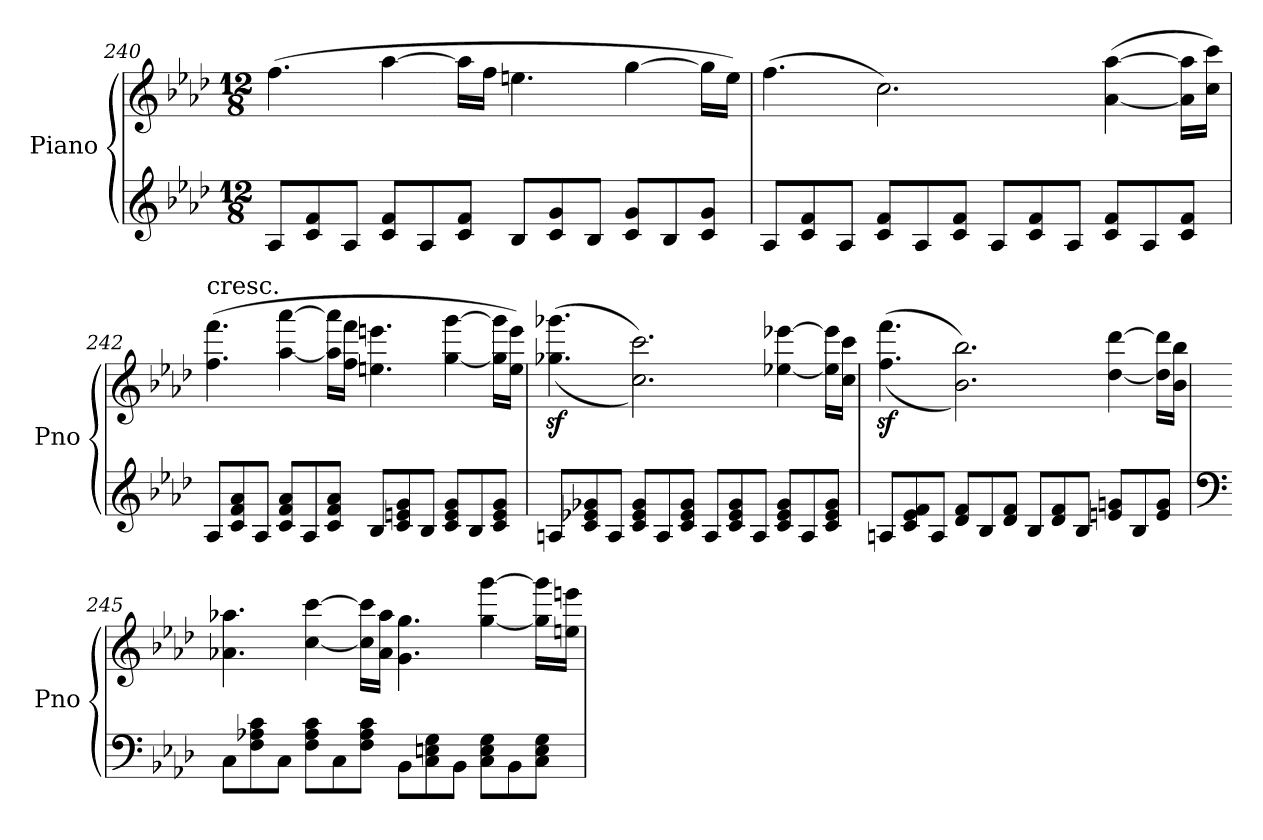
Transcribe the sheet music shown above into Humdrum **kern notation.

**kern	**kern
*part1	*part1
*staff2	*staff1
*I"Piano	*
*I'Pno	*
*clefG2	*clefG2
*k[b-e-a-d-]	*k[b-e-a-d-]
*A-:	*A-:
*M12/8	*M12/8
=240	=240
8A-/L	(>4.ff\
8c/ 8f/	.
8A-/J	.
8c/ 8f/L	[4aa-\
8A-/	.
8c/ 8f/J	16aa-\LL]
.	16ff\JJ
8B-/L	4.een\
8c/ 8g/	.
8B-/J	.
8c/ 8g/L	[4gg\
8B-/	.
8c/ 8g/J	16gg\LL]
.	16ee\JJ)
=241	=241
8A-/L	(>4.ff\
8c/ 8f/	.
8A-/J	.
8c/ 8f/L	2.cc\)
8A-/	.
8c/ 8f/J	.
8A-/L	.
8c/ 8f/	.
8A-/J	.
8c/ 8f/L	(>[4a-\ [4aa-\
8A-/	.
8c/ 8f/J	16a-\] 16aa-\]LL
.	16cc\ 16ccc\JJ)
=242	=242
!	!LO:TX:a:t=cresc.
8A-/L	(>4.ff\ 4.fff\
8c/ 8f/ 8a-/	.
8A-/J	.
8c/ 8f/ 8a-/L	[4aa-\ [4aaa-\
8A-/	.
8c/ 8f/ 8a-/J	16aa-\] 16aaa-\]LL
.	16ff\ 16fff\JJ
8B-/L	4.een\ 4.eeen\
8c/ 8en/ 8g/	.
8B-/J	.
8c/ 8e/ 8g/L	[4gg\ [4ggg\
8B-/	.
8c/ 8e/ 8g/J	16gg\] 16ggg\]LL
.	16ee\ 16eee\JJ)
=243	=243
8An/L	(>(>4.gg-X\z< 4.ggg-X\z<
8c/ 8e-X/ 8g-X/	.
8A/J	.
8c/ 8e-/ 8g-/L	2.cc\ 2.ccc\))
8A/	.
8c/ 8e-/ 8g-/J	.
8A/L	.
8c/ 8e-/ 8g-/	.
8A/J	.
8c/ 8e-/ 8g-/L	[4ee-X\ [4eee-X\
8A/	.
8c/ 8e-/ 8g-/J	16ee-\] 16eee-\]LL
.	16cc\ 16ccc\JJ
=244	=244
8An/L	(>(>4.ff\z< 4.fff\z<
8c/ 8e-/ 8f/	.
8A/J	.
8d-/ 8f/L	2.b-\ 2.bb-\))
8B-/	.
8d-/ 8f/J	.
8B-/L	.
8d-/ 8f/	.
8B-/J	.
8en/ 8gn/L	[4dd-\ [4ddd-\
8B-/	.
8e/ 8g/J	16dd-\] 16ddd-\]LL
.	16b-\ 16bb-\JJ
=245	=245
*clefF4	*
8C\L	4.a-X\ 4.aa-X\
8F\ 8A-X\ 8c\	.
8C\J	.
8F\ 8A-\ 8c\L	[4cc\ [4ccc\
8C\	.
8F\ 8A-\ 8c\J	16cc\] 16ccc\]LL
.	16a-\ 16aa-\JJ
8BB-\L	4.g\ 4.gg\
8C\ 8En\ 8G\	.
8BB-\J	.
8C\ 8E\ 8G\L	[4gg\ [4ggg\
8BB-\	.
8C\ 8E\ 8G\J	16gg\] 16ggg\]LL
.	16een\ 16eeen\JJ
=	=
*-	*-
